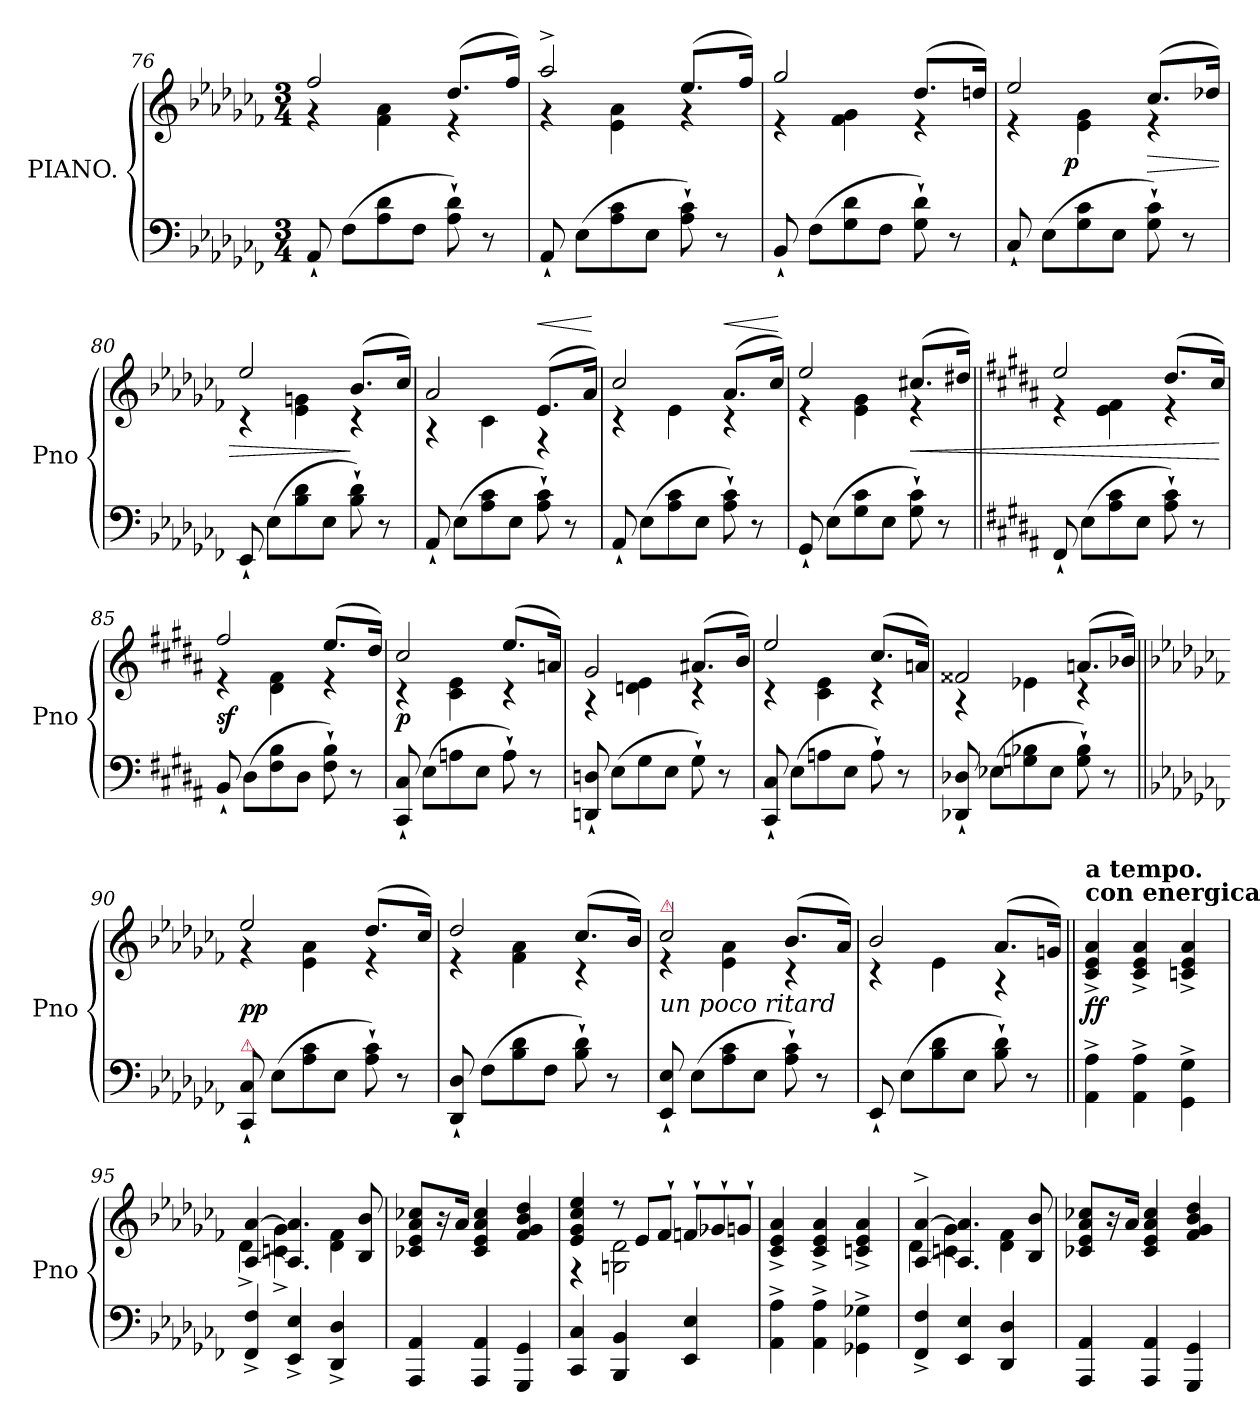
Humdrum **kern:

**kern	**kern	**dynam
*part2	*part1	*part1
*staff2	*staff1	*staff1
*I"PIANO.	*I"PIANO.	*
*I'Pno	*I'Pno	*
*clefF4	*clefG2	*
*k[b-e-a-d-g-c-f-]	*k[b-e-a-d-g-c-f-]	*
*M3/4	*M3/4	*
=76	=76	=76
*	*^	*
8AA-`/	2ff-/	4r	.
(8F-\L	.	.	.
8A-\ 8d-\	.	4f-\ 4a-\	.
8F-\J	.	.	.
8A-`\ 8d-`\)	(<8.dd-/L	4r	.
8r	.	.	.
.	16ff-/Jk)	.	.
=77	=77	=77	=77
8AA-`/	2aa-^/	4rg	.
(8E-\L	.	.	.
8A-\ 8c-\	.	4e-\ 4a-\	.
8E-\J	.	.	.
8A-`\ 8c-`\)	(<8.ee-/L	4r	.
8r	.	.	.
.	16ff-/Jk)	.	.
=78	=78	=78	=78
8BB-`/	2gg-/	4re	.
(8F-\L	.	.	.
8G-\ 8d-\	.	4f-\ 4g-\	.
8F-\J	.	.	.
8G-`\ 8d-`\)	(<8.dd-/L	4r	.
8r	.	.	.
.	16ddn/Jk)	.	.
=79	=79	=79	=79
8C-`/	2ee-/	4re	.
(8E-\L	.	.	.
!	!	!	!LO:DY:rj
8G-\ 8c-\	.	4e-\ 4g-\	p
8E-\J	.	.	.
!	!	!	!LO:HP:b
8G-`\ 8c-`\)	(<8.cc-/L	4r	>
8r	.	.	.
.	16dd-X/Jk)	.	.
=80	=80	=80	=80
8EE-`/	2ee-/	4rc	.
(8E-\L	.	.	.
8B-\ 8d-\	.	4e-\ 4gn\	.
8E-\J	.	.	.
8B-`\ 8d-`\)	(<8.b-/L	4r	]
8r	.	.	.
.	16cc-/Jk)	.	.
=81	=81	=81	=81
8AA-`/	2a-/	4r	.
(8E-\L	.	.	.
8A-\ 8c-\	.	4c-\	.
8E-\J	.	.	.
!	!	!	!LO:HP:a
8A-`\ 8c-`\)	(<8.e-/L	4r	<
8r	.	.	.
.	16a-/Jk)	.	.
*	*v	*v	*
.	.	[
=82	=82	=82
*	*^	*
8AA-`/	2cc-/	4rc	.
(8E-\L	.	.	.
8A-\ 8c-\	.	4e-\	.
8E-\J	.	.	.
!	!	!	!LO:HP:a
8A-`\ 8c-`\)	(<8.a-/L	4r	<
8r	.	.	.
.	16cc-/Jk)	.	.
*	*v	*v	*
.	.	[
=83	=83	=83
*	*^	*
8GG-`/	2ee-/	4re	.
(8E-\L	.	.	.
8G-\ 8c-\	.	4e-\ 4g-\	.
8E-\J	.	.	.
!	!	!	!LO:HP:b
8G-`\ 8c-`\)	(<8.cc#X/L	4r	<
8r	.	.	.
.	16dd#X/Jk)	.	.
=84||	=84||	=84||	=84||
*k[f#c#g#d#a#]	*k[f#c#g#d#a#]	*	*
8FF#`/	2ee/	4re	.
(8E\L	.	.	.
8A#\ 8c#\	.	4e\ 4f#\	.
8E\J	.	.	.
8A#`\ 8c#`\)	(<8.dd#/L	4r	.
8r	.	.	.
.	16cc#/Jk)	.	.
*	*v	*v	*
.	.	[
=85	=85	=85
*	*^	*
8BB`/	2ff#/	4re	sf
(8D#\L	.	.	.
8F#\ 8B\	.	4d#\ 4f#\	.
8D#\J	.	.	.
8F#`\ 8B`\)	(<8.ee/L	4re	.
8r	.	.	.
.	16dd#/Jk)	.	.
=86	=86	=86	=86
8CC#`/ 8C#`/	2cc#/	4r	p
(8E\L	.	.	.
8An\	.	4c#\ 4e\	.
8E\J	.	.	.
8A`\)	(<8.ee/L	4r	.
8r	.	.	.
.	16an/Jk)	.	.
=87	=87	=87	=87
8DDn`/ 8Dn`/	2g#/	4r	.
(8E\L	.	.	.
8G#\	.	4dn\ 4e\	.
8E\J	.	.	.
8G#`\)	(<8.a#X/L	4r	.
8r	.	.	.
.	16b/Jk)	.	.
=88	=88	=88	=88
8CC#`/ 8C#`/	2ee/	4r	.
(8E\L	.	.	.
8An\	.	4c#\ 4e\	.
8E\J	.	.	.
8A`\)	(<8.cc#/L	4r	.
8r	.	.	.
.	16an/Jk)	.	.
=89	=89	=89	=89
8DD-X`/ 8D-X`/	2f##X/	4r	.
(8E-X\L	.	.	.
8Gn\ 8B-X\	.	4e-X\	.
8E-\J	.	.	.
8G`\ 8B-`\)	(<8.an/L	4r	.
8r	.	.	.
.	16b-X/Jk)	.	.
=90||	=90||	=90||	=90||
*k[b-e-a-d-g-c-f-]	*k[b-e-a-d-g-c-f-]	*	*
!LO:TX:a:color=crimson:t=⚠	!	!	!
8CC-`/ 8C-`/	2ee-/	4r	pp
(8E-\L	.	.	.
8A-\ 8c-\	.	4e-\ 4a-\	.
8E-\J	.	.	.
8A-`\ 8c-`\)	(<8.dd-/L	4r	.
8r	.	.	.
.	16cc-/Jk)	.	.
=91	=91	=91	=91
8DD-`/ 8D-`/	2dd-/	4r	.
(8F-\L	.	.	.
8B-\ 8d-\	.	4f-\ 4a-\	.
8F-\J	.	.	.
8B-`\ 8d-`\)	(<8.cc-/L	4r	.
8r	.	.	.
.	16b-/Jk)	.	.
=92	=92	=92	=92
!	!LO:TX:a:color=crimson:t=⚠	!	!
!	!LO:TX:b:i:t=un poco ritard	!	!
8EE-`/ 8E-`/	2cc-/	4r	.
(8E-\L	.	.	.
8A-\ 8c-\	.	4e-\ 4a-\	.
8E-\J	.	.	.
8A-`\ 8c-`\)	(<8.b-/L	4r	.
8r	.	.	.
.	16a-/Jk)	.	.
=93	=93	=93	=93
8EE-`/	2b-/	4r	.
(8E-\L	.	.	.
8B-\ 8d-\	.	4e-\	.
8E-\J	.	.	.
8B-`\ 8d-`\)	(<8.a-/L	4r	.
8r	.	.	.
.	16gn/Jk)	.	.
*	*v	*v	*
=94||	=94||	=94||
!	!LO:TX:a:B:t=a tempo.\ncon energica	!
4AA-^\ 4A-^\	4c-^/ 4e-^/ 4a-^/	ff
4AA-^\ 4A-^\	4c-^/ 4e-^/ 4a-^/	.
4GG-^\ 4G-^\	4cn^/ 4e-^/ 4a-^/	.
=95	=95	=95
*	*^	*
4FF-^/ 4F-^/	[4A-/ [4a-/	4d-^>\	.
4EE-^/ 4E-^/	4.A-]/ 4.a-]/	4cn^>\ 4g-^>\	.
4DD-^/ 4D-^/	.	4d-\ 4f-\	.
.	8B-/ 8b-/	.	.
*	*v	*v	*
=96	=96	=96
4AAA-/ 4AA-/	8c-X/ 8e-/ 8a-/ 8cc-X/L	.
.	16r	.
.	16a-/Jk	.
4AAA-/ 4AA-/	4c-/ 4e-/ 4a-/ 4cc-/	.
4GGG-/ 4GG-/	4f-/ 4g-/ 4b-/ 4dd-/	.
=97	=97	=97
*	*^	*
4CC-/ 4C-/	4e-/ 4g-/ 4cc-/ 4ee-/	4r	.
*	*Xtuplet	*	*
4BBB-/ 4BB-/	12r	2Gn\ 2d-\	.
.	12e-/L	.	.
.	12f-`/J	.	.
4EE-/ 4E-/	12fn`/L	.	.
.	12g-X`/	.	.
.	12gn`/J	.	.
*	*v	*v	*
=98	=98	=98
4AA-^\ 4A-^\	4c-^/ 4e-^/ 4a-^/	.
4AA-^\ 4A-^\	4c-^/ 4e-^/ 4a-^/	.
4GG-X^\ 4G-X^\	4cn^/ 4e-^/ 4a-^/	.
=99	=99	=99
*	*^	*
4FF-^/ 4F-^/	[4A-^</ [4a-^</	4d-\	.
4EE-/ 4E-/	4.A-]/ 4.a-]/	4cn\ 4g-\	.
4DD-/ 4D-/	.	4d-\ 4f-\	.
.	8B-/ 8b-/	.	.
*	*v	*v	*
=100	=100	=100
4AAA-/ 4AA-/	8c-X/ 8e-/ 8a-/ 8cc-X/L	.
.	16r	.
.	16a-/Jk	.
4AAA-/ 4AA-/	4c-/ 4e-/ 4a-/ 4cc-/	.
4GGG-/ 4GG-/	4f-/ 4g-/ 4b-/ 4dd-/	.
=	=	=
*-	*-	*-
